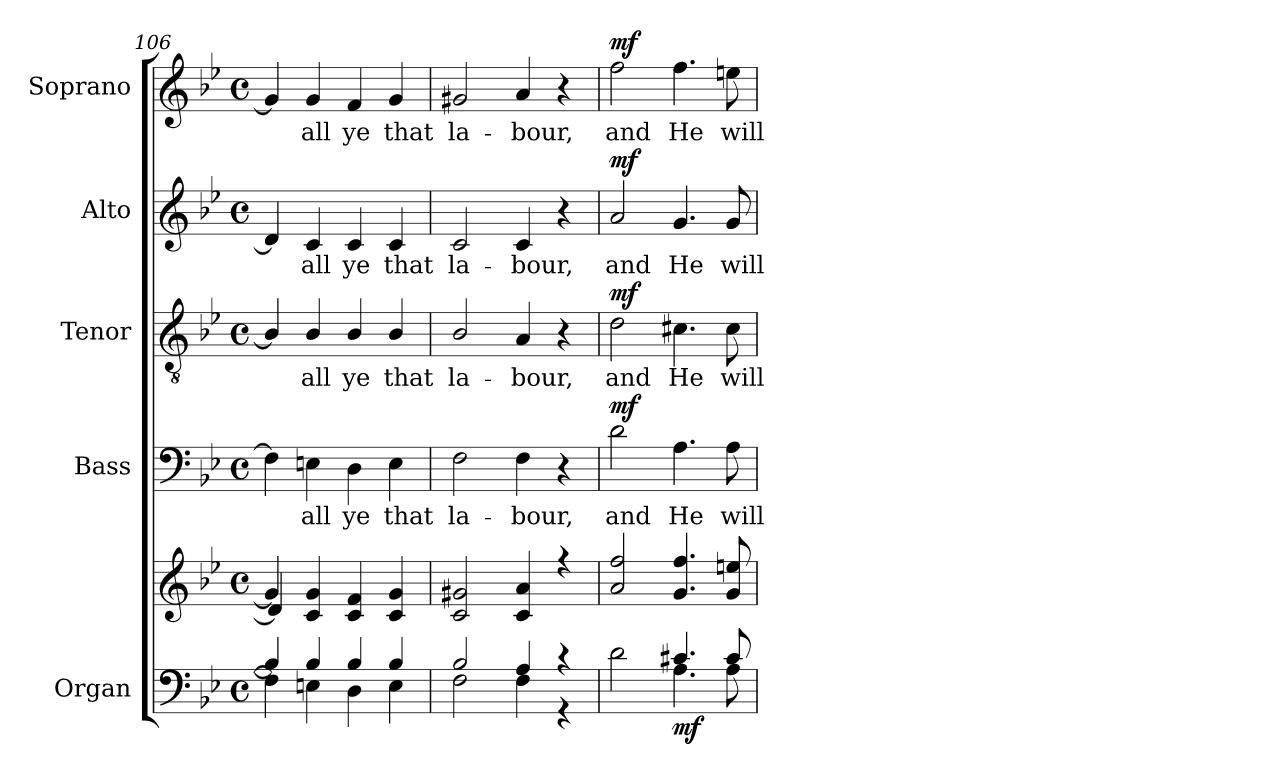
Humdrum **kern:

**kern	**kern	**dynam	**kern	**text	**dynam	**kern	**text	**dynam	**kern	**text	**dynam	**kern	**text	**dynam
*part5	*part5	*part5	*part4	*part4	*part4	*part3	*part3	*part3	*part2	*part2	*part2	*part1	*part1	*part1
*staff6	*staff5	*staff5/6	*staff4	*staff4	*staff4	*staff3	*staff3	*staff3	*staff2	*staff2	*staff2	*staff1	*staff1	*staff1
*I"Organ	*	*	*I"Bass	*	*	*I"Tenor	*	*	*I"Alto	*	*	*I"Soprano	*	*
*	*	*	*I'B	*	*	*I'T	*	*	*I'A	*	*	*I'S	*	*
*clefF4	*clefG2	*	*clefF4	*	*	*clefGv2	*	*	*clefG2	*	*	*clefG2	*	*
*k[b-e-]	*k[b-e-]	*	*k[b-e-]	*	*	*k[b-e-]	*	*	*k[b-e-]	*	*	*k[b-e-]	*	*
*B-:	*B-:	*	*B-:	*	*	*B-:	*	*	*B-:	*	*	*B-:	*	*
*M4/4	*M4/4	*	*M4/4	*	*	*M4/4	*	*	*M4/4	*	*	*M4/4	*	*
*met(c)	*met(c)	*	*met(c)	*	*	*met(c)	*	*	*met(c)	*	*	*met(c)	*	*
=106	=106	=106	=106	=106	=106	=106	=106	=106	=106	=106	=106	=106	=106	=106
*^	*^	*	*	*	*	*	*	*	*	*	*	*	*	*
4B-/]	4F\]	4g]	4d/]	.	4F\]	.	.	4B-/]	.	.	4d]	.	.	4g]	.	.
!	!	!	!	!	!	!LO:LY:b	!	!	!LO:LY:b	!	!	!LO:LY:b	!	!	!LO:LY:b	!
4B-/	4En\	4c 4g	2.ryy	.	4En\	all	.	4B-/	all	.	4c	all	.	4g	all	.
!	!	!	!	!	!	!LO:LY:b	!	!	!LO:LY:b	!	!	!LO:LY:b	!	!	!LO:LY:b	!
4B-/	4D\	4c 4f	.	.	4D\	ye	.	4B-/	ye	.	4c	ye	.	4f	ye	.
!	!	!	!	!	!	!LO:LY:b	!	!	!LO:LY:b	!	!	!LO:LY:b	!	!	!LO:LY:b	!
4B-/	4E\	4c 4g	.	.	4E\	that	.	4B-/	that	.	4c	that	.	4g	that	.
=107	=107	=107	=107	=107	=107	=107	=107	=107	=107	=107	=107	=107	=107	=107	=107	=107
!	!	!	!	!	!	!LO:LY:b	!	!	!LO:LY:b	!	!	!LO:LY:b	!	!	!LO:LY:b	!
2B-/	2F\	2c 2g#X	1ryy	.	2F\	la-	.	2B-/	la-	.	2c	la-	.	2g#X	la-	.
!	!	!	!	!	!	!LO:LY:b	!	!	!LO:LY:b	!	!	!LO:LY:b	!	!	!LO:LY:b	!
4A/	4F\	4c 4a	.	.	4F	-bour,	.	4A	-bour,	.	4c	-bour,	.	4a	-bour,	.
4r	4r	4r	.	.	4r	.	.	4r	.	.	4r	.	.	4r	.	.
=108	=108	=108	=108	=108	=108	=108	=108	=108	=108	=108	=108	=108	=108	=108	=108	=108
!	!	!	!	!LO:DY:b=2	!	!LO:LY:b	!	!	!LO:LY:b	!	!	!LO:LY:b	!	!	!LO:LY:b	!
!	!	!	!	!LO:DY:n=1:b	!	!	!LO:DY:b	!	!	!LO:DY:b	!	!	!LO:DY:b	!	!	!LO:DY:b
2ryy	2d\	2a 2ff	1ryy	mf mf	2d	and	mf	2d	and	mf	2a	and	mf	2ff	and	mf
!	!	!	!	!LO:DY:n=2:b=2	!	!LO:LY:b	!	!	!LO:LY:b	!	!	!LO:LY:b	!	!	!LO:LY:b	!
4.c#X/	4.A\	4.g 4.ff	.	mf	4.A	He	.	4.c#X	He	.	4.g	He	.	4.ff	He	.
!	!	!	!	!	!	!LO:LY:b	!	!	!LO:LY:b	!	!	!LO:LY:b	!	!	!LO:LY:b	!
8c#/	8A\	8g 8een	.	.	8A	will	.	8c#	will	.	8g	will	.	8een	will	.
*v	*v	*	*	*	*	*	*	*	*	*	*	*	*	*	*	*
*	*v	*v	*	*	*	*	*	*	*	*	*	*	*	*	*
=	=	=	=	=	=	=	=	=	=	=	=	=	=	=
*-	*-	*-	*-	*-	*-	*-	*-	*-	*-	*-	*-	*-	*-	*-
